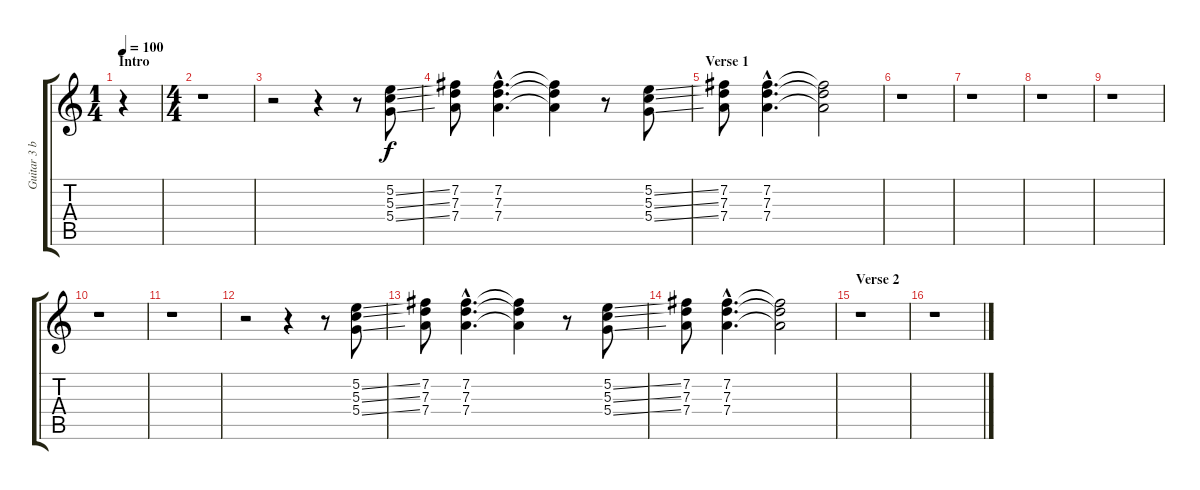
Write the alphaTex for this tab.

\track ("Guitar 3 bottleneck" "Guitar 3 b") {instrument electricguitarjazz}
\staff {score tabs}
\tuning (E4 B3 G3 D3 A2 E2) {hide}
\ts (1 4)
\section ("" "Intro")
\tempo 100
\clef g2
\ks c
r.4{dy f instrument electricguitarjazz} |
\ts (4 4)
r.1 |
r.2 r.4 r.8 (5.2{ss} 5.3{ss} 5.4{ss}).8 |
(7.2 7.3 7.4).8 (7.2{hac} 7.3{hac} 7.4{hac}).4{d} (7.2{t} 7.3{t} 7.4{t}).4 r.8 (5.2{ss} 5.3{ss} 5.4{ss}).8 |
\section ("" "Verse 1")
(7.2 7.3 7.4).8 (7.2{hac} 7.3{hac} 7.4{hac}).4{d} (7.2{t} 7.3{t} 7.4{t}).2 |
r.1 |
r.1 |
r.1 |
r.1 |
r.1 |
r.1 |
r.2 r.4 r.8 (5.2{ss} 5.3{ss} 5.4{ss}).8 |
(7.2 7.3 7.4).8 (7.2{hac} 7.3{hac} 7.4{hac}).4{d} (7.2{t} 7.3{t} 7.4{t}).4 r.8 (5.2{ss} 5.3{ss} 5.4{ss}).8 |
(7.2 7.3 7.4).8 (7.2{hac} 7.3{hac} 7.4{hac}).4{d} (7.2{t} 7.3{t} 7.4{t}).2 |
\section ("" "Verse 2")
r.1 |
r.1
